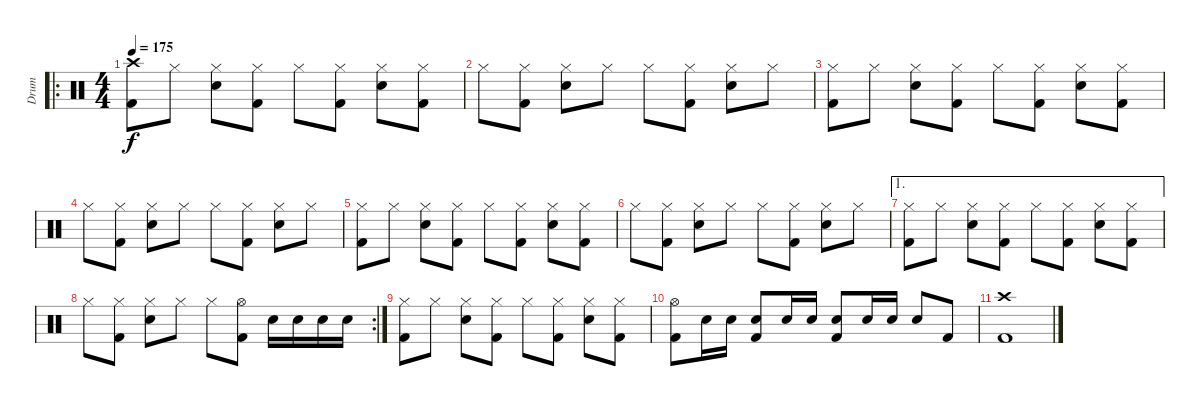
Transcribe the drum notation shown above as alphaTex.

\track ("Drum" "Drum") {instrument percussion}
\staff {score}
\articulation defaults
\ro
\ts (4 4)
\tempo 175
\clef neutral
\ks c
("Crash high (hit)" "Kick (hit) 2").8{dy f} "Hi-Hat (closed)".8 ("Hi-Hat (closed)" "Electric Snare (hit)").8 ("Hi-Hat (closed)" "Kick (hit) 2").8 "Hi-Hat (closed)".8 ("Hi-Hat (closed)" "Kick (hit) 2").8 ("Hi-Hat (closed)" "Electric Snare (hit)").8 ("Hi-Hat (closed)" "Kick (hit) 2").8 |
"Hi-Hat (closed)".8 ("Hi-Hat (closed)" "Kick (hit) 2").8 ("Hi-Hat (closed)" "Electric Snare (hit)").8 "Hi-Hat (closed)".8 "Hi-Hat (closed)".8 ("Hi-Hat (closed)" "Kick (hit) 2").8 ("Hi-Hat (closed)" "Electric Snare (hit)").8 "Hi-Hat (closed)".8 |
("Hi-Hat (closed)" "Kick (hit) 2").8 "Hi-Hat (closed)".8 ("Hi-Hat (closed)" "Electric Snare (hit)").8 ("Hi-Hat (closed)" "Kick (hit) 2").8 "Hi-Hat (closed)".8 ("Hi-Hat (closed)" "Kick (hit) 2").8 ("Hi-Hat (closed)" "Electric Snare (hit)").8 ("Hi-Hat (closed)" "Kick (hit) 2").8 |
"Hi-Hat (closed)".8 ("Hi-Hat (closed)" "Kick (hit) 2").8 ("Hi-Hat (closed)" "Electric Snare (hit)").8 "Hi-Hat (closed)".8 "Hi-Hat (closed)".8 ("Hi-Hat (closed)" "Kick (hit) 2").8 ("Hi-Hat (closed)" "Electric Snare (hit)").8 "Hi-Hat (closed)".8 |
("Hi-Hat (closed)" "Kick (hit) 2").8 "Hi-Hat (closed)".8 ("Hi-Hat (closed)" "Electric Snare (hit)").8 ("Hi-Hat (closed)" "Kick (hit) 2").8 "Hi-Hat (closed)".8 ("Hi-Hat (closed)" "Kick (hit) 2").8 ("Hi-Hat (closed)" "Electric Snare (hit)").8 ("Hi-Hat (closed)" "Kick (hit) 2").8 |
"Hi-Hat (closed)".8 ("Hi-Hat (closed)" "Kick (hit) 2").8 ("Hi-Hat (closed)" "Electric Snare (hit)").8 "Hi-Hat (closed)".8 "Hi-Hat (closed)".8 ("Hi-Hat (closed)" "Kick (hit) 2").8 ("Hi-Hat (closed)" "Electric Snare (hit)").8 "Hi-Hat (closed)".8 |
\ae 1
("Hi-Hat (closed)" "Kick (hit) 2").8 "Hi-Hat (closed)".8 ("Hi-Hat (closed)" "Electric Snare (hit)").8 ("Hi-Hat (closed)" "Kick (hit) 2").8 "Hi-Hat (closed)".8 ("Hi-Hat (closed)" "Kick (hit) 2").8 ("Hi-Hat (closed)" "Electric Snare (hit)").8 ("Hi-Hat (closed)" "Kick (hit) 2").8 |
\rc 2 "Hi-Hat (closed)".8
("Hi-Hat (closed)" "Kick (hit) 2").8 ("Hi-Hat (closed)" "Electric Snare (hit)").8 "Hi-Hat (closed)".8 "Hi-Hat (closed)".8 ("Hi-Hat (open)" "Kick (hit) 2").8 "Electric Snare (hit)".16 "Electric Snare (hit)".16 "Electric Snare (hit)".16 "Electric Snare (hit)".16 |
("Hi-Hat (closed)" "Kick (hit) 2").8 "Hi-Hat (closed)".8 ("Hi-Hat (closed)" "Electric Snare (hit)").8 ("Hi-Hat (closed)" "Kick (hit) 2").8 "Hi-Hat (closed)".8 ("Hi-Hat (closed)" "Kick (hit) 2").8 ("Hi-Hat (closed)" "Electric Snare (hit)").8 ("Hi-Hat (closed)" "Kick (hit) 2").8 |
("Hi-Hat (open)" "Kick (hit) 2").8 "Electric Snare (hit)".16 "Electric Snare (hit)".16 ("Electric Snare (hit)" "Kick (hit) 2").8 "Electric Snare (hit)".16 "Electric Snare (hit)".16 ("Electric Snare (hit)" "Kick (hit) 2").8 "Electric Snare (hit)".16 "Electric Snare (hit)".16 "Electric Snare (hit)".8 "Kick (hit) 2".8 |
("Crash high (hit)" "Kick (hit) 2").1
